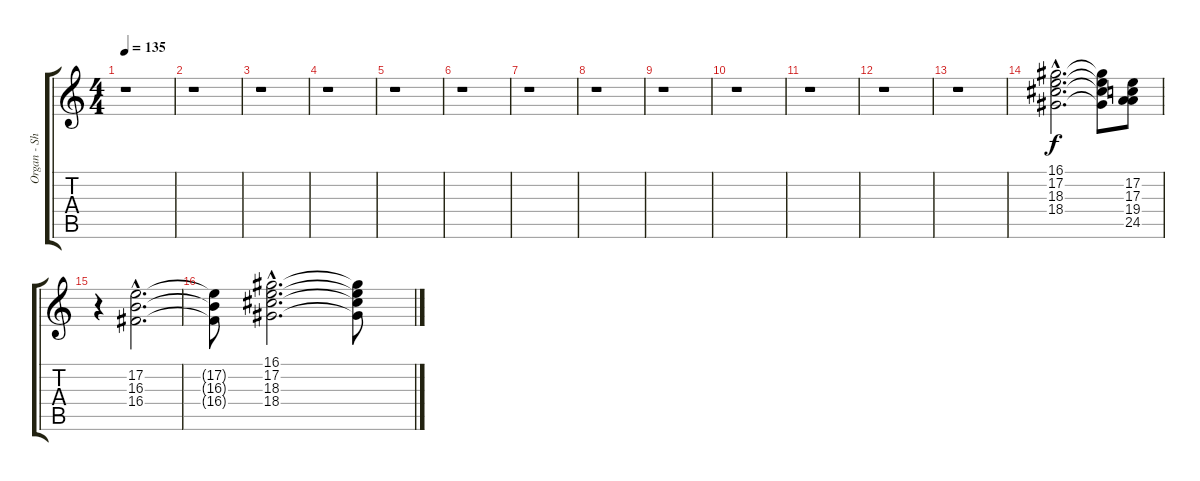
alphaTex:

\track ("Organ - Sherinian" "Organ - Sh") {instrument percussiveorgan}
\staff {score tabs}
\tuning (E4 B3 G3 D3 A2 E2) {hide}
\ts (4 4)
\tempo 135
\clef g2
\ks c
r.1{dy f} |
r.1 |
r.1 |
r.1 |
r.1 |
r.1 |
r.1 |
r.1 |
r.1 |
r.1 |
r.1 |
r.1 |
r.1 |
(16.1{hac} 17.2{hac} 18.3{hac} 18.4{hac}).2{d} (16.1{t} 17.2{t} 18.3{t} 18.4{t}).8 (17.2 17.3 19.4 24.5).8 |
r.4 (17.2{hac} 16.3{hac} 16.4{hac}).2{d} |
(17.2{t} 16.3{t} 16.4{t}).8 (16.1{hac} 17.2{hac} 18.3{hac} 18.4{hac}).2{d} (16.1{t} 17.2{t} 18.3{t} 18.4{t}).8
